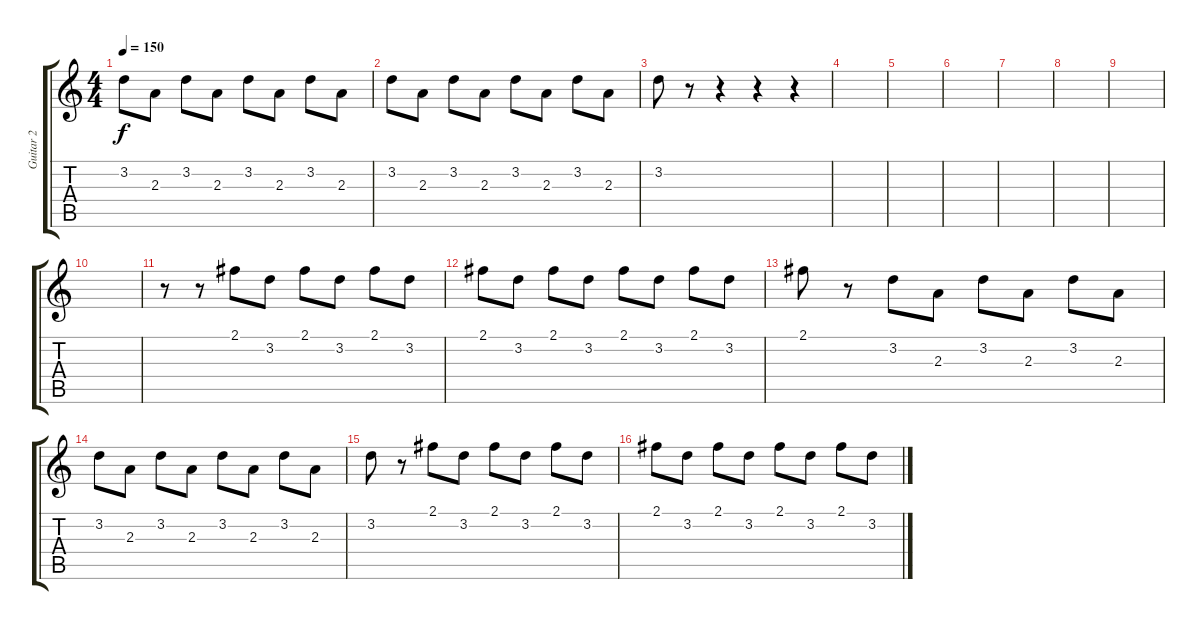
\track ("Guitar 2" "Guitar 2") {instrument distortionguitar}
\staff {score tabs}
\tuning (E4 B3 G3 D3 A2 E2) {hide}
\ts (4 4)
\tempo 150
\clef g2
\ks c
3.2.8{dy f} 2.3.8 3.2.8 2.3.8 3.2.8 2.3.8 3.2.8 2.3.8 |
3.2.8 2.3.8 3.2.8 2.3.8 3.2.8 2.3.8 3.2.8 2.3.8 |
3.2.8 r.8 r.4 r.4 r.4 |
|
|
|
|
|
|
|
r.8 r.8 2.1.8 3.2.8 2.1.8 3.2.8 2.1.8 3.2.8 |
2.1.8 3.2.8 2.1.8 3.2.8 2.1.8 3.2.8 2.1.8 3.2.8 |
2.1.8 r.8 3.2.8 2.3.8 3.2.8 2.3.8 3.2.8 2.3.8 |
3.2.8 2.3.8 3.2.8 2.3.8 3.2.8 2.3.8 3.2.8 2.3.8 |
3.2.8 r.8 2.1.8 3.2.8 2.1.8 3.2.8 2.1.8 3.2.8 |
2.1.8 3.2.8 2.1.8 3.2.8 2.1.8 3.2.8 2.1.8 3.2.8
